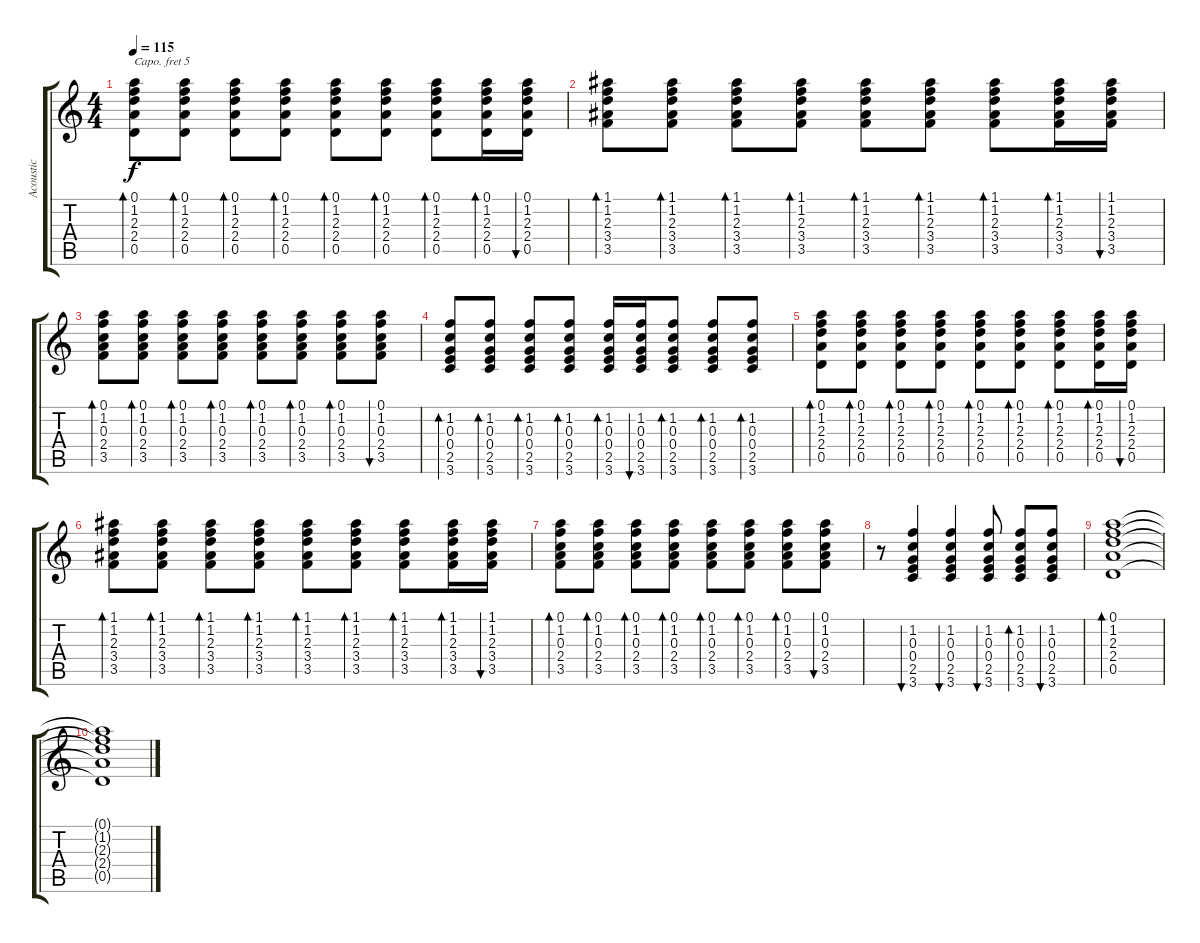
\track ("Acoustic" "Acoustic") {instrument acousticguitarsteel}
\staff {score tabs}
\capo 5
\tuning (E4 B3 G3 D3 A2 E2) {hide}
\ts (4 4)
\tempo 115
\clef g2
\ks c
(0.1 1.2 2.3 2.4 0.5).8{bd 30 dy f} (0.1 1.2 2.3 2.4 0.5).8{bd 30} (0.1 1.2 2.3 2.4 0.5).8{bd 30} (0.1 1.2 2.3 2.4 0.5).8{bd 30} (0.1 1.2 2.3 2.4 0.5).8{bd 30} (0.1 1.2 2.3 2.4 0.5).8{bd 30} (0.1 1.2 2.3 2.4 0.5).8{bd 30} (0.1 1.2 2.3 2.4 0.5).16{bd 30} (0.1 1.2 2.3 2.4 0.5).16{bu 30} |
(1.1 1.2 2.3 3.4 3.5).8{bd 30} (1.1 1.2 2.3 3.4 3.5).8{bd 30} (1.1 1.2 2.3 3.4 3.5).8{bd 30} (1.1 1.2 2.3 3.4 3.5).8{bd 30} (1.1 1.2 2.3 3.4 3.5).8{bd 30} (1.1 1.2 2.3 3.4 3.5).8{bd 30} (1.1 1.2 2.3 3.4 3.5).8{bd 30} (1.1 1.2 2.3 3.4 3.5).16{bd 30} (1.1 1.2 2.3 3.4 3.5).16{bu 30} |
(0.1 1.2 0.3 2.4 3.5).8{bd 30} (0.1 1.2 0.3 2.4 3.5).8{bd 30} (0.1 1.2 0.3 2.4 3.5).8{bd 30} (0.1 1.2 0.3 2.4 3.5).8{bd 30} (0.1 1.2 0.3 2.4 3.5).8{bd 30} (0.1 1.2 0.3 2.4 3.5).8{bd 30} (0.1 1.2 0.3 2.4 3.5).8{bd 30} (0.1 1.2 0.3 2.4 3.5).8{bu 30} |
(1.2 0.3 0.4 2.5 3.6).8{bd 30} (1.2 0.3 0.4 2.5 3.6).8{bd 30} (1.2 0.3 0.4 2.5 3.6).8{bd 30} (1.2 0.3 0.4 2.5 3.6).8{bd 30} (1.2 0.3 0.4 2.5 3.6).16{bd 30} (1.2 0.3 0.4 2.5 3.6).16{bu 30} (1.2 0.3 0.4 2.5 3.6).8{bd 30} (1.2 0.3 0.4 2.5 3.6).8{bd 30} (1.2 0.3 0.4 2.5 3.6).8{bd 30} |
(0.1 1.2 2.3 2.4 0.5).8{bd 30} (0.1 1.2 2.3 2.4 0.5).8{bd 30} (0.1 1.2 2.3 2.4 0.5).8{bd 30} (0.1 1.2 2.3 2.4 0.5).8{bd 30} (0.1 1.2 2.3 2.4 0.5).8{bd 30} (0.1 1.2 2.3 2.4 0.5).8{bd 30} (0.1 1.2 2.3 2.4 0.5).8{bd 30} (0.1 1.2 2.3 2.4 0.5).16{bd 30} (0.1 1.2 2.3 2.4 0.5).16{bu 30} |
(1.1 1.2 2.3 3.4 3.5).8{bd 30} (1.1 1.2 2.3 3.4 3.5).8{bd 30} (1.1 1.2 2.3 3.4 3.5).8{bd 30} (1.1 1.2 2.3 3.4 3.5).8{bd 30} (1.1 1.2 2.3 3.4 3.5).8{bd 30} (1.1 1.2 2.3 3.4 3.5).8{bd 30} (1.1 1.2 2.3 3.4 3.5).8{bd 30} (1.1 1.2 2.3 3.4 3.5).16{bd 30} (1.1 1.2 2.3 3.4 3.5).16{bu 30} |
(0.1 1.2 0.3 2.4 3.5).8{bd 30} (0.1 1.2 0.3 2.4 3.5).8{bd 30} (0.1 1.2 0.3 2.4 3.5).8{bd 30} (0.1 1.2 0.3 2.4 3.5).8{bd 30} (0.1 1.2 0.3 2.4 3.5).8{bd 30} (0.1 1.2 0.3 2.4 3.5).8{bd 30} (0.1 1.2 0.3 2.4 3.5).8{bd 30} (0.1 1.2 0.3 2.4 3.5).8{bu 30} |
r.8 (1.2 0.3 0.4 2.5 3.6).4{bu 30} (1.2 0.3 0.4 2.5 3.6).4{bu 30} (1.2 0.3 0.4 2.5 3.6).8{bu 30} (1.2 0.3 0.4 2.5 3.6).8{bd 30} (1.2 0.3 0.4 2.5 3.6).8{bu 30} |
(0.1 1.2 2.3 2.4 0.5).1{bd 30} |
(0.1{t} 1.2{t} 2.3{t} 2.4{t} 0.5{t}).1
